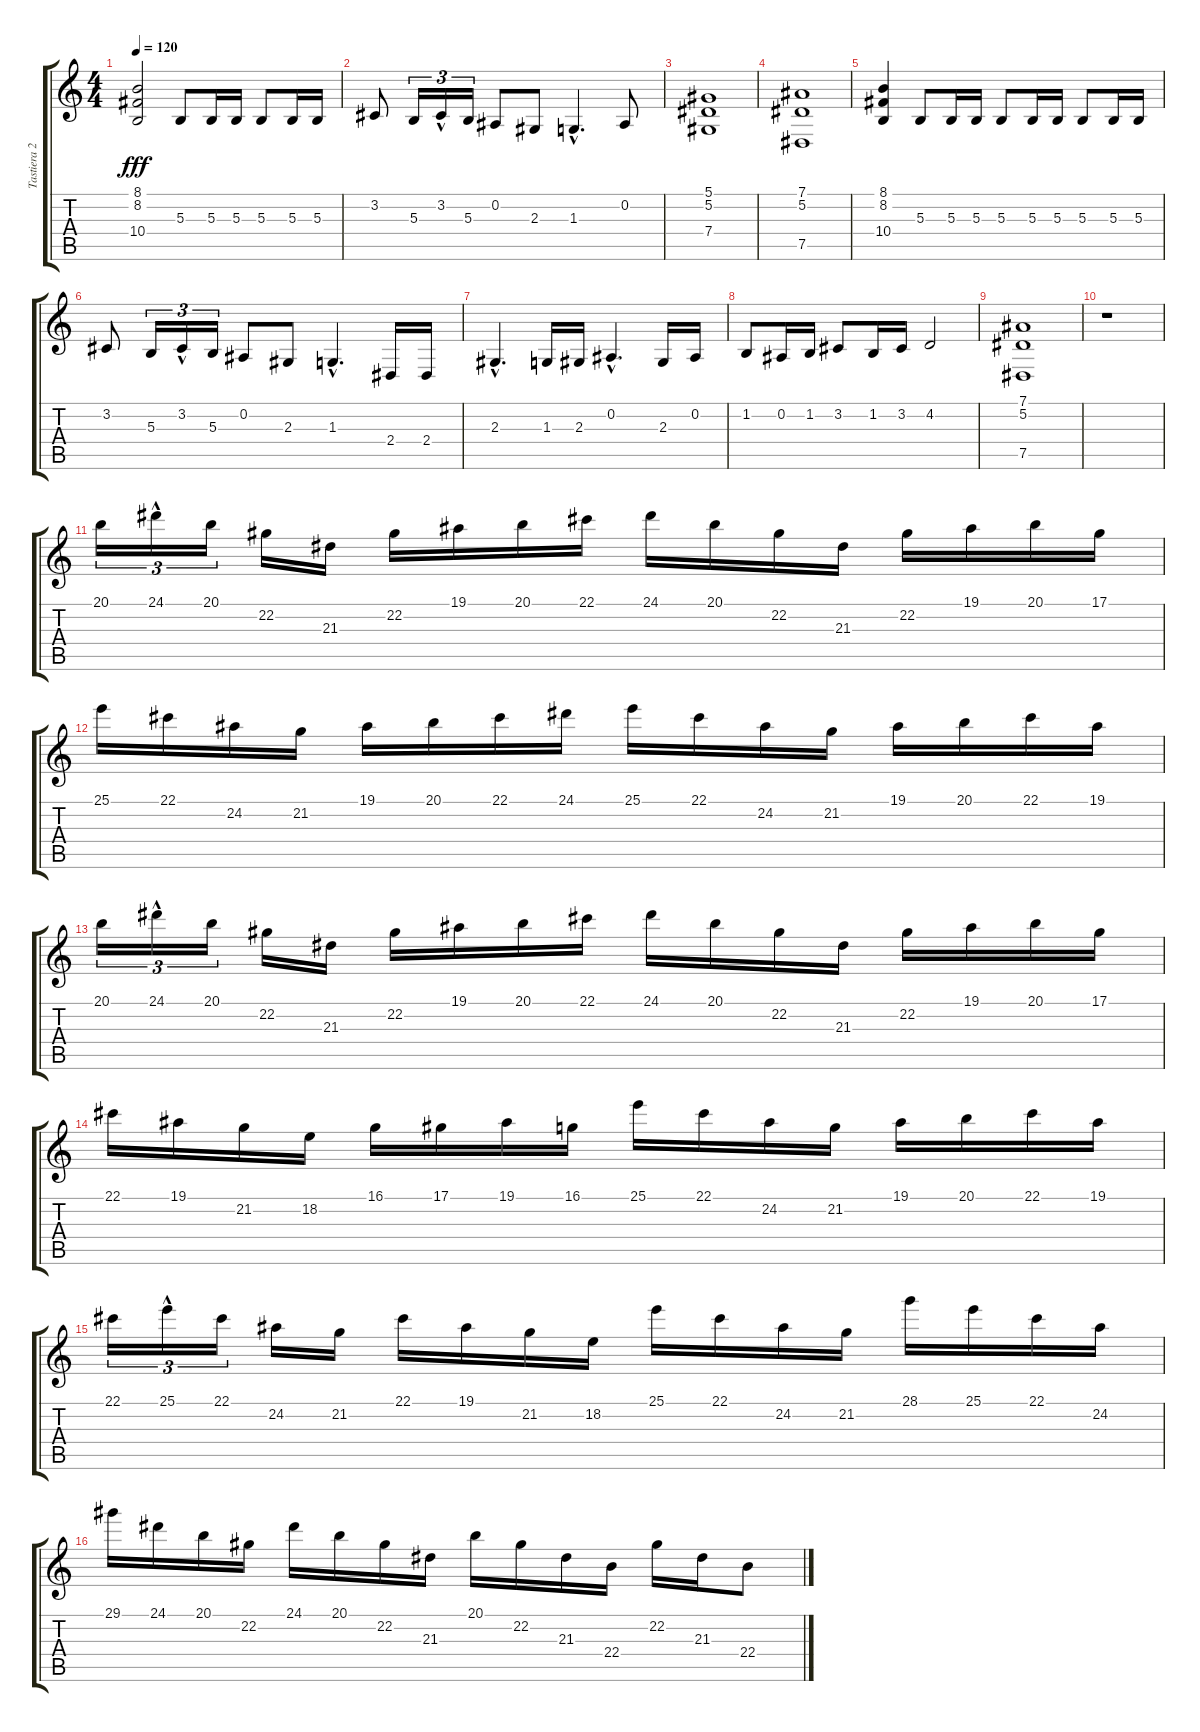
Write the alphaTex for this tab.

\track ("Tastiera 2" "Tastiera 2") {instrument synthstrings2}
\staff {score tabs}
\tuning (Eb4 Bb3 Gb3 Db3 Ab2 Eb2) {hide}
\ts (4 4)
\tempo 120
\clef g2
\ks c
(8.1 8.2 10.4).2{dy fff} 5.3.8 5.3.16 5.3.16 5.3.8 5.3.16 5.3.16 |
3.2.8 5.3.16{tu (3 2)} 3.2{hac}.16{tu (3 2)} 5.3.16{tu (3 2)} 0.2.8 2.3.8 1.3{hac}.4{d} 0.2.8 |
(5.1 5.2 7.4).1 |
(7.1 5.2 7.5).1 |
(8.1 8.2 10.4).4 5.3.8 5.3.16 5.3.16 5.3.8 5.3.16 5.3.16 5.3.8 5.3.16 5.3.16 |
3.2.8 5.3.16{tu (3 2)} 3.2{hac}.16{tu (3 2)} 5.3.16{tu (3 2)} 0.2.8 2.3.8 1.3{hac}.4{d} 2.4.16 2.4.16 |
2.3{hac}.4{d} 1.3.16 2.3.16 0.2{hac}.4{d} 2.3.16 0.2.16 |
1.2.8 0.2.16 1.2.16 3.2.8 1.2.16 3.2.16 4.2.2 |
(7.1 5.2 7.5).1 |
r.1 |
20.1.16{tu (3 2)} 24.1{hac}.16{tu (3 2)} 20.1.16{tu (3 2)} 22.2.16 21.3.16 22.2.16 19.1.16 20.1.16 22.1.16 24.1.16 20.1.16 22.2.16 21.3.16 22.2.16 19.1.16 20.1.16 17.1.16 |
25.1.16 22.1.16 24.2.16 21.2.16 19.1.16 20.1.16 22.1.16 24.1.16 25.1.16 22.1.16 24.2.16 21.2.16 19.1.16 20.1.16 22.1.16 19.1.16 |
20.1.16{tu (3 2)} 24.1{hac}.16{tu (3 2)} 20.1.16{tu (3 2)} 22.2.16 21.3.16 22.2.16 19.1.16 20.1.16 22.1.16 24.1.16 20.1.16 22.2.16 21.3.16 22.2.16 19.1.16 20.1.16 17.1.16 |
22.1.16 19.1.16 21.2.16 18.2.16 16.1.16 17.1.16 19.1.16 16.1.16 25.1.16 22.1.16 24.2.16 21.2.16 19.1.16 20.1.16 22.1.16 19.1.16 |
22.1.16{tu (3 2)} 25.1{hac}.16{tu (3 2)} 22.1.16{tu (3 2)} 24.2.16 21.2.16 22.1.16 19.1.16 21.2.16 18.2.16 25.1.16 22.1.16 24.2.16 21.2.16 28.1.16 25.1.16 22.1.16 24.2.16 |
29.1.16 24.1.16 20.1.16 22.2.16 24.1.16 20.1.16 22.2.16 21.3.16 20.1.16 22.2.16 21.3.16 22.4.16 22.2.16 21.3.16 22.4.8
